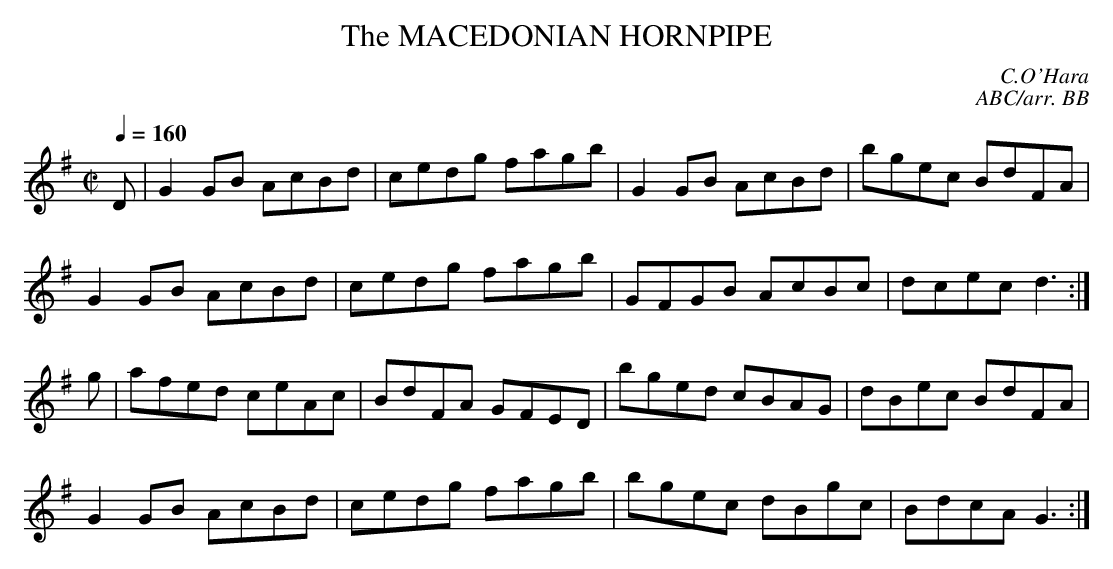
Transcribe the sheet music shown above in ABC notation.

X:1
T:MACEDONIAN HORNPIPE, The
C:C.O'Hara
C:ABC/arr. BB
Capt. Carden, to the US frigate United States, Capt.Decatur."
(off the Azores, Oct.25, 1812)
L:1/8
M:C|
Q:1/4=160
K:G
D|G2GB AcBd|cedg fagb|G2GB AcBd|bgec BdFA|
G2GB AcBd|cedg fagb|GFGB AcBc|dcec d3 :|
g|afed ceAc|BdFA GFED|bged cBAG|dBec BdFA|
G2GB AcBd|cedg fagb|bgec dBgc|BdcA G3 :|
